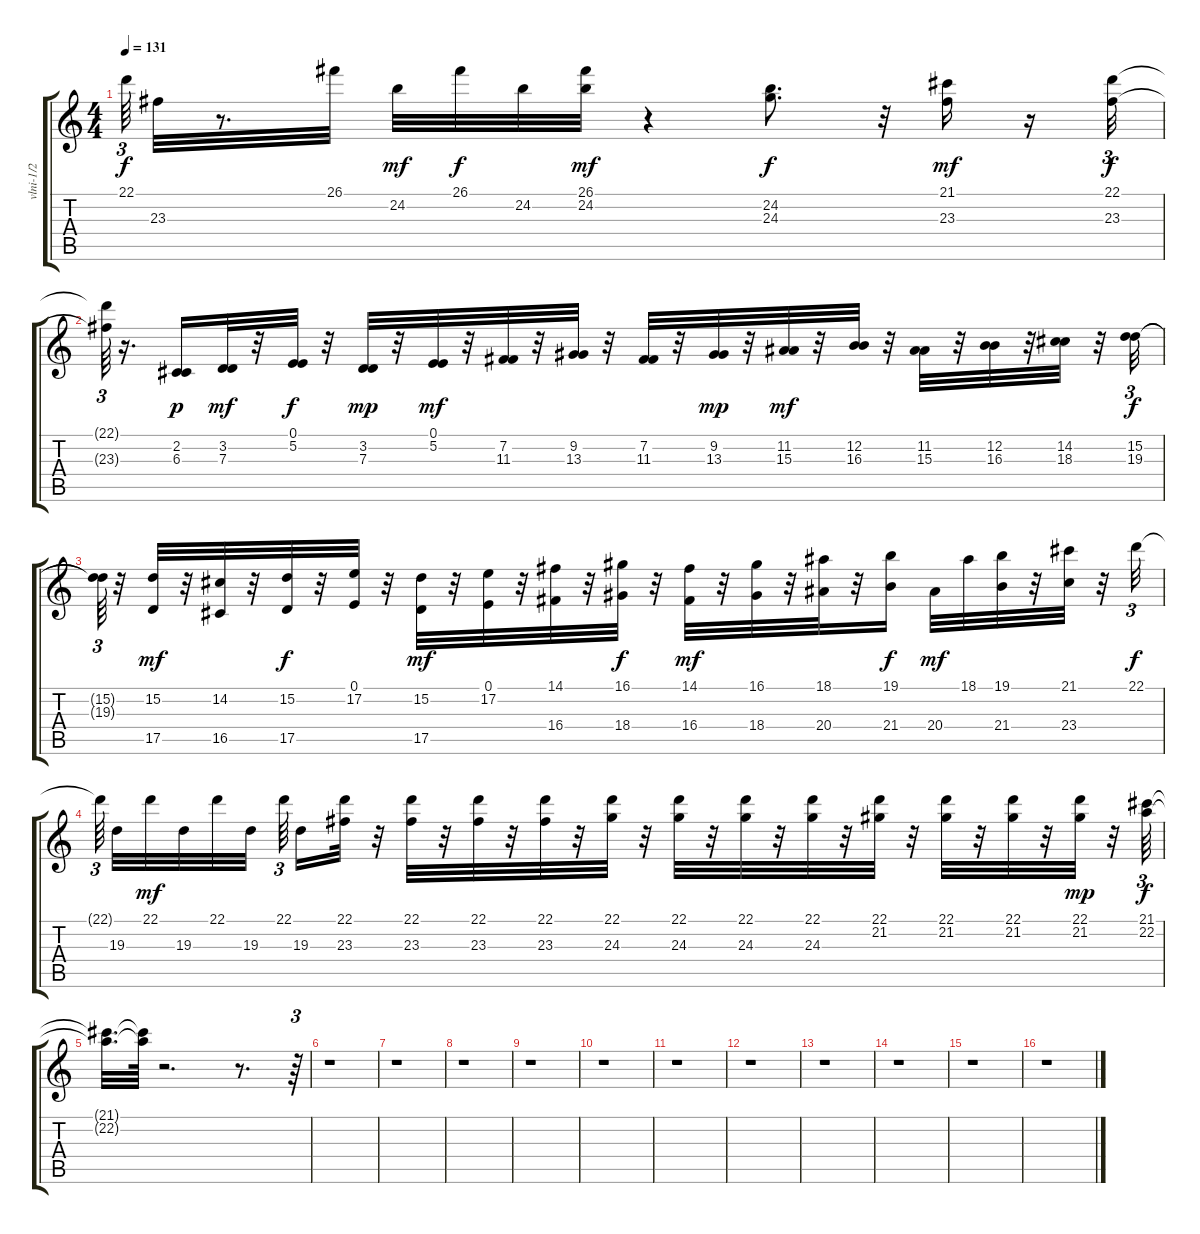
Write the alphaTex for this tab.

\track ("vlni-1/2" "vlni-1/2") {instrument stringensemble2}
\staff {score tabs}
\tuning (E4 B3 G3 D3 A2 E2) {hide}
\ts (4 4)
\tempo 131
\clef g2
\ks c
22.1{t}.64{tu (3 2) dy f} 23.3.32 r.8{d} 26.1.32 24.2.32{dy mf} 26.1.32{dy f} 24.2.32 (26.1 24.2).32{dy mf} r.4 (24.2 24.3).8{d dy f} r.32 (21.1 23.3).16{dy mf} r.16 (22.1 23.3).32{tu (3 2) dy f} |
(22.1{t} 23.3{t}).64{tu (3 2)} r.16{d} (2.2 6.3).16{dy p} (3.2 7.3).32{dy mf} r.32 (0.1 5.2).32{dy f} r.32 (3.2 7.3).32{dy mp} r.32 (0.1 5.2).32{dy mf} r.32 (7.2 11.3).32 r.32 (9.2 13.3).32 r.32 (7.2 11.3).32 r.32 (9.2 13.3).32{dy mp} r.32 (11.2 15.3).32{dy mf} r.32 (12.2 16.3).32 r.32 (11.2 15.3).32 r.32 (12.2 16.3).32 r.32 (14.2 18.3).32 r.32 (15.2 19.3).32{tu (3 2) dy f} |
(15.2{t} 19.3{t}).64{tu (3 2)} r.32 (15.2 17.5).32{dy mf} r.32 (14.2 16.5).32 r.32 (15.2 17.5).32{dy f} r.32 (0.1 17.2).32 r.32 (15.2 17.5).32{dy mf} r.32 (0.1 17.2).32 r.32 (14.1 16.4).32 r.32 (16.1 18.4).32{dy f} r.32 (14.1 16.4).32{dy mf} r.32 (16.1 18.4).32 r.32 (18.1 20.4).32 r.32 (19.1 21.4).16{dy f} 20.4.32{dy mf} 18.1.32 (19.1 21.4).32 r.32 (21.1 23.4).32 r.32 22.1.32{tu (3 2) dy f} |
22.1{t}.64{tu (3 2) beam splitsecondary} 19.3.32 22.1.32{dy mf} 19.3.32 22.1.32 19.3.32{beam splitsecondary} 22.1.64{tu (3 2) beam splitsecondary} 19.3.16 (22.1 23.3).32 r.32 (22.1 23.3).32 r.32 (22.1 23.3).32 r.32 (22.1 23.3).32 r.32 (22.1 24.3).32 r.32 (22.1 24.3).32 r.32 (22.1 24.3).32 r.32 (22.1 24.3).32 r.32 (22.1 21.2).32 r.32 (22.1 21.2).32 r.32 (22.1 21.2).32 r.32 (22.1 21.2).32{dy mp} r.32 (21.1 22.2).64{tu (3 2) dy f} |
(21.1{t} 22.2{t}).32{d} (21.1{t} 22.2{t}).64 r.2{d} r.8{d} r.64{tu (3 2)} |
r.1 |
r.1 |
r.1 |
r.1 |
r.1 |
r.1 |
r.1 |
r.1 |
r.1 |
r.1 |
r.1
